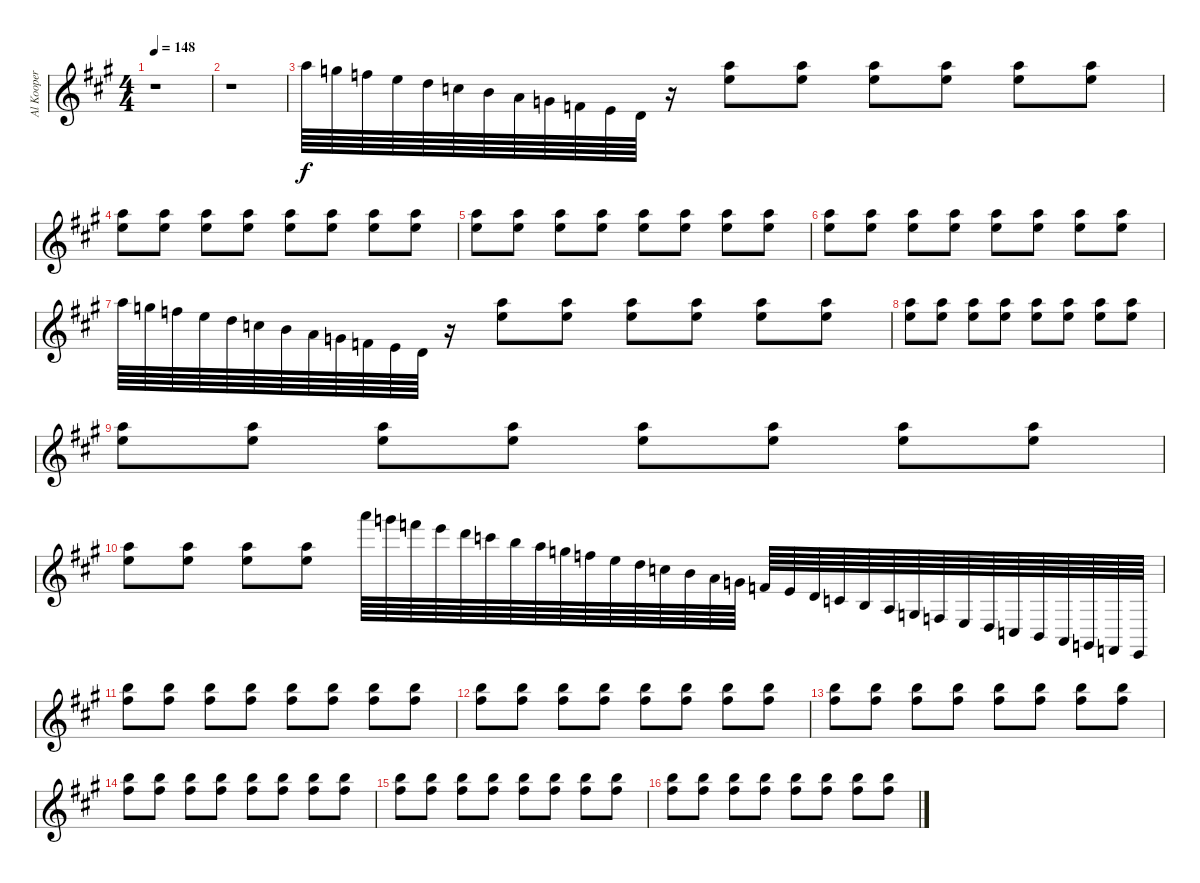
\track ("Al Kooper Keyboards RH" "Al Kooper ") {instrument honkytonkpiano}
\staff {score}
\tuning (E4 B3 G3 D3 A2 E2) {hide}
\ts (4 4)
\tempo 148
\clef g2
\ks a
r.1{dy f} |
r.1 |
17.1.64 15.1.64 13.1.64 12.1.64 10.1.64 8.1.64 7.1.64 5.1.64 3.1.64 1.1.64 0.1.64 3.2.64 r.16 (26.3 26.4).8 (26.3 26.4).8 (26.3 26.4).8 (26.3 26.4).8 (26.3 26.4).8 (26.3 26.4).8 |
(26.3 26.4).8 (26.3 26.4).8 (26.3 26.4).8 (26.3 26.4).8 (26.3 26.4).8 (26.3 26.4).8 (26.3 26.4).8 (26.3 26.4).8 |
(26.3 26.4).8 (26.3 26.4).8 (26.3 26.4).8 (26.3 26.4).8 (26.3 26.4).8 (26.3 26.4).8 (26.3 26.4).8 (26.3 26.4).8 |
(26.3 26.4).8 (26.3 26.4).8 (26.3 26.4).8 (26.3 26.4).8 (26.3 26.4).8 (26.3 26.4).8 (26.3 26.4).8 (26.3 26.4).8 |
17.1.64 15.1.64 13.1.64 12.1.64 10.1.64 8.1.64 7.1.64 5.1.64 3.1.64 1.1.64 0.1.64 3.2.64 r.16 (26.3 26.4).8 (26.3 26.4).8 (26.3 26.4).8 (26.3 26.4).8 (26.3 26.4).8 (26.3 26.4).8 |
(26.3 26.4).8 (26.3 26.4).8 (26.3 26.4).8 (26.3 26.4).8 (26.3 26.4).8 (26.3 26.4).8 (26.3 26.4).8 (26.3 26.4).8 |
(26.3 26.4).8 (26.3 26.4).8 (26.3 26.4).8 (26.3 26.4).8 (26.3 26.4).8 (26.3 26.4).8 (26.3 26.4).8 (26.3 26.4).8 |
(26.3 26.4).8 (26.3 26.4).8 (26.3 26.4).8 (26.3 26.4).8 29.1.64 27.1.64 25.1.64 24.1.64 22.1.64 20.1.64 19.1.64 17.1.64 15.1.64 13.1.64 12.1.64 10.1.64 8.1.64 7.1.64 5.1.64 3.1.64 1.1.64 0.1.64 3.2.64 1.2.64 0.2.64 2.3.64 0.3.64 3.4.64 2.4.64 0.4.64 3.5.64 2.5.64 0.5.64 3.6.64 1.6.64 0.6.64 |
(19.1 19.2).8 (19.1 19.2).8 (19.1 19.2).8 (19.1 19.2).8 (19.1 19.2).8 (19.1 19.2).8 (19.1 19.2).8 (19.1 19.2).8 |
(19.1 19.2).8 (19.1 19.2).8 (19.1 19.2).8 (19.1 19.2).8 (19.1 19.2).8 (19.1 19.2).8 (19.1 19.2).8 (19.1 19.2).8 |
(19.1 19.2).8 (19.1 19.2).8 (19.1 19.2).8 (19.1 19.2).8 (19.1 19.2).8 (19.1 19.2).8 (19.1 19.2).8 (19.1 19.2).8 |
(19.1 19.2).8 (19.1 19.2).8 (19.1 19.2).8 (19.1 19.2).8 (19.1 19.2).8 (19.1 19.2).8 (19.1 19.2).8 (19.1 19.2).8 |
(19.1 19.2).8 (19.1 19.2).8 (19.1 19.2).8 (19.1 19.2).8 (19.1 19.2).8 (19.1 19.2).8 (19.1 19.2).8 (19.1 19.2).8 |
(19.1 19.2).8 (19.1 19.2).8 (19.1 19.2).8 (19.1 19.2).8 (19.1 19.2).8 (19.1 19.2).8 (19.1 19.2).8 (19.1 19.2).8
